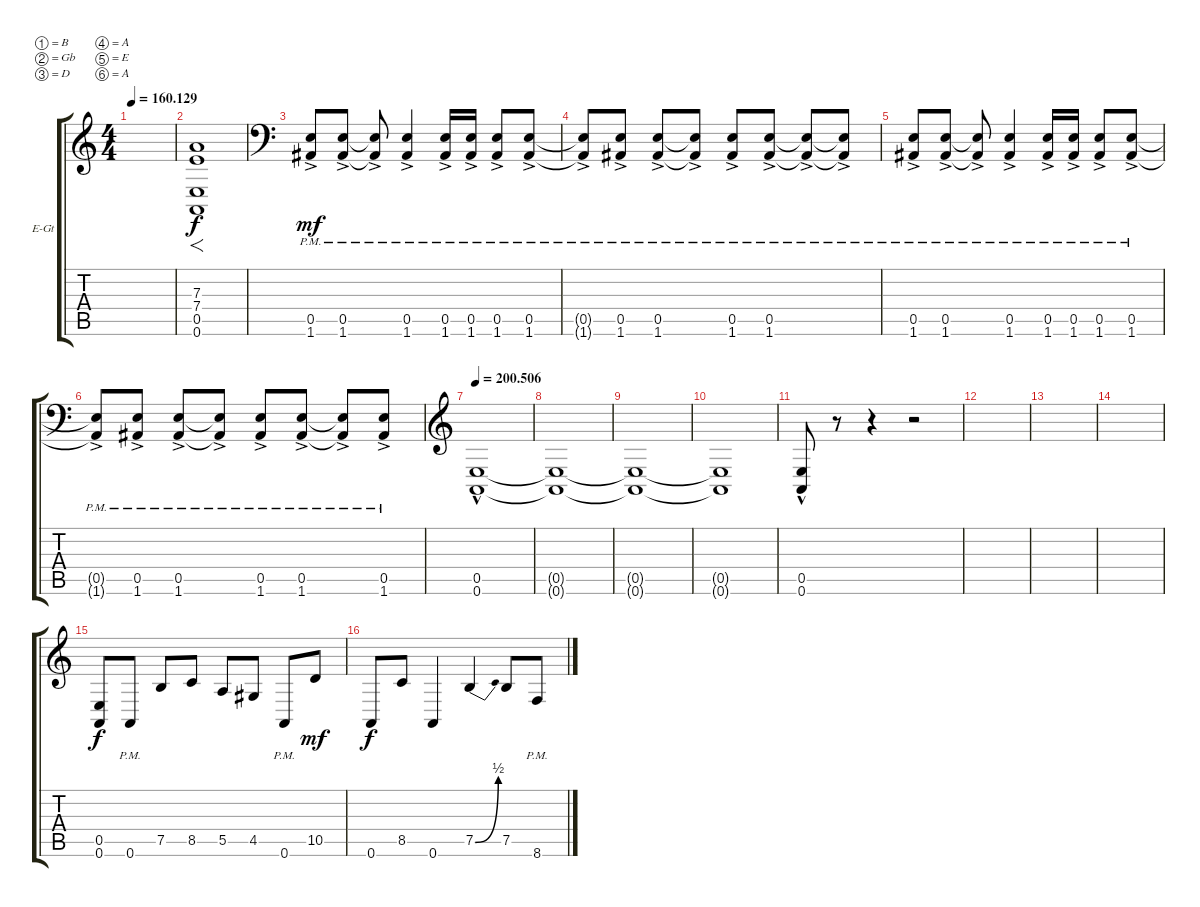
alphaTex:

\bracketExtendMode groupsimilarinstruments
\firstSystemTrackNameOrientation horizontal
\otherSystemsTrackNameOrientation horizontal
\track ("Nevan Alahy" "E-Gt") {instrument distortionguitar}
\staff {score tabs}
\tuning (B3 Gb3 D3 A2 E2 A1)
\ts (4 4)
\tempo
160.129
\accidentals auto
\clef g2
\ottava regular
\simile none
\ks c
|
(7.3 7.4 0.5 0.6).1{f} |
\clef f4
(1.6{ac pm} 0.5{ac pm}).8{dy mf} (1.6{ac pm} 0.5{ac pm}).8 (1.6{ac pm t} 0.5{ac pm t}).8 (1.6{ac pm} 0.5{ac pm}).4 (1.6{ac pm} 0.5{ac pm}).16 (1.6{ac pm} 0.5{ac pm}).16 (1.6{ac pm} 0.5{ac pm}).8 (1.6{ac pm} 0.5{ac pm}).8 |
(1.6{ac pm t} 0.5{ac pm t}).8 (1.6{ac pm} 0.5{ac pm}).8 (1.6{ac pm} 0.5{ac pm}).8 (0.5{ac pm t} 1.6{ac pm t}).8 (1.6{ac pm} 0.5{ac pm}).8 (1.6{ac pm} 0.5{ac pm}).8 (1.6{ac pm t} 0.5{ac pm t}).8 (1.6{ac pm t} 0.5{ac pm t}).8 |
(1.6{ac pm} 0.5{ac pm}).8 (1.6{ac pm} 0.5{ac pm}).8 (1.6{ac pm t} 0.5{ac pm t}).8 (1.6{ac pm} 0.5{ac pm}).4 (1.6{ac pm} 0.5{ac pm}).16 (1.6{ac pm} 0.5{ac pm}).16 (1.6{ac pm} 0.5{ac pm}).8 (1.6{ac pm} 0.5{ac pm}).8 |
(1.6{ac pm t} 0.5{ac pm t}).8 (1.6{ac pm} 0.5{ac pm}).8 (1.6{ac pm} 0.5{ac pm}).8 (0.5{ac pm t} 1.6{ac pm t}).8 (1.6{ac pm} 0.5{ac pm}).8 (1.6{ac pm} 0.5{ac pm}).8 (1.6{ac pm t} 0.5{ac pm t}).8 (1.6{ac pm} 0.5{ac pm}).8 |
\tempo
200.506
\clef g2
(0.6{hac} 0.5).1 |
(0.6{t} 0.5{t}).1 |
(0.6{t} 0.5{t}).1 |
(0.6{t} 0.5{t}).1 |
(0.6 0.5{hac}).8 r.8 r.4 r.2 |
|
|
|
(0.5 0.6).8{dy f} 0.6{pm}.8 7.5.8 8.5.8 5.5.8 4.5.8 0.6{pm}.8 10.5.8{dy mf} |
0.6.8{dy f} 8.5.8 0.6.4 7.5{be (bend 16.2 0 30 2)}.4 7.5.8 8.6{pm}.8
